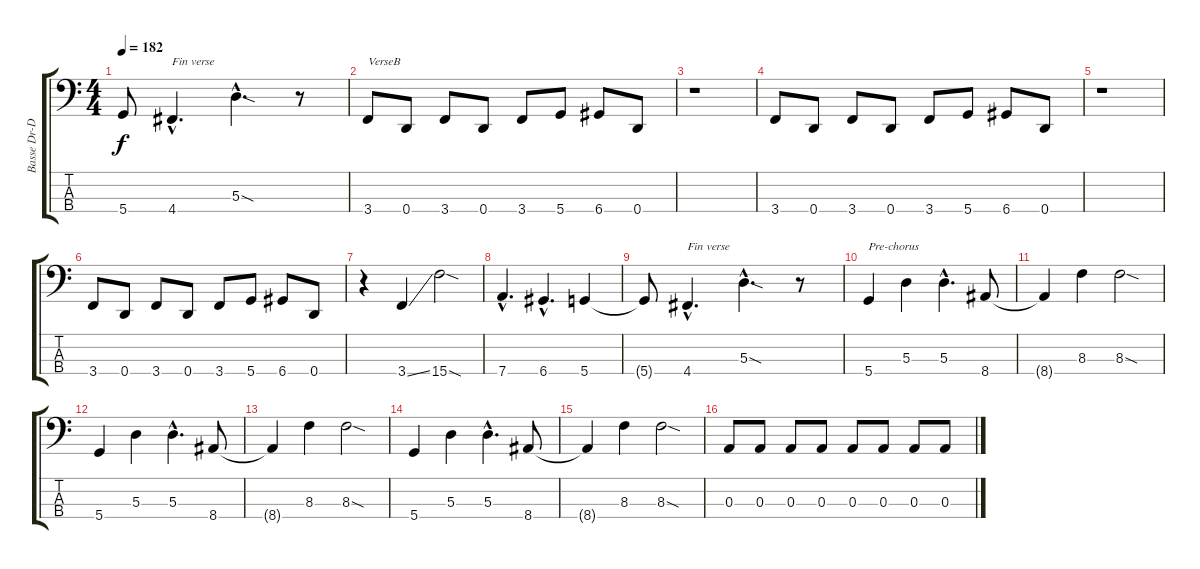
\track ("Basse Dr-D" "Basse Dr-D") {instrument electricbassfinger}
\staff {score tabs}
\tuning (G2 D2 A1 D1) {hide}
\ts (4 4)
\tempo 182
\clef f4
\ks c
5.4{t}.8{dy f} 4.4{hac}.4{d txt "Fin verse"} 5.3{sod hac}.4{d} r.8 |
3.4.8{txt "VerseB"} 0.4.8 3.4.8 0.4.8 3.4.8 5.4.8 6.4.8 0.4.8 |
r.1 |
3.4.8 0.4.8 3.4.8 0.4.8 3.4.8 5.4.8 6.4.8 0.4.8 |
r.1 |
3.4.8 0.4.8 3.4.8 0.4.8 3.4.8 5.4.8 6.4.8 0.4.8 |
r.4 3.4{ss}.4 15.4{sod}.2 |
7.4{hac}.4{d} 6.4{hac}.4{d} 5.4.4 |
5.4{t}.8 4.4{hac}.4{d txt "Fin verse"} 5.3{sod hac}.4{d} r.8 |
5.4.4{txt "Pre-chorus"} 5.3.4 5.3{hac}.4{d} 8.4.8 |
8.4{t}.4 8.3.4 8.3{sod}.2 |
5.4.4 5.3.4 5.3{hac}.4{d} 8.4.8 |
8.4{t}.4 8.3.4 8.3{sod}.2 |
5.4.4 5.3.4 5.3{hac}.4{d} 8.4.8 |
8.4{t}.4 8.3.4 8.3{sod}.2 |
0.3.8 0.3.8 0.3.8 0.3.8 0.3.8 0.3.8 0.3.8 0.3.8
